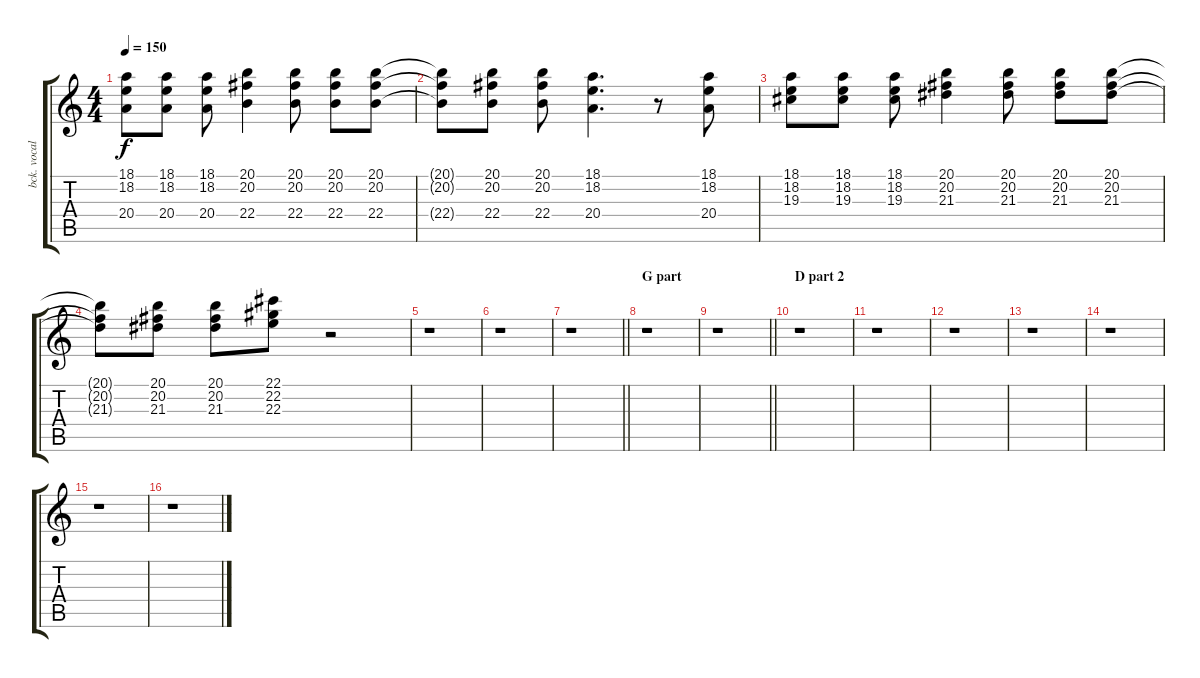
\track ("bck. vocal" "bck. vocal") {instrument flute}
\staff {score tabs}
\tuning (Eb4 Bb3 Gb3 Db3 Ab2 Eb2) {hide}
\ts (4 4)
\tempo 150
\clef g2
\ks c
(18.1 18.2 20.4).8{dy f} (18.1 18.2 20.4).8 (18.1 18.2 20.4).8 (20.1 20.2 22.4).4 (20.1 20.2 22.4).8 (20.1 20.2 22.4).8 (20.1 20.2 22.4).8 |
(20.1{t} 20.2{t} 22.4{t}).8 (20.1 20.2 22.4).8 (20.1 20.2 22.4).8 (18.1 18.2 20.4).4{d} r.8 (18.1 18.2 20.4).8 |
(18.1 18.2 19.3).8 (18.1 18.2 19.3).8 (18.1 18.2 19.3).8 (20.1 20.2 21.3).4 (20.1 20.2 21.3).8 (20.1 20.2 21.3).8 (20.1 20.2 21.3).8 |
(20.1{t} 20.2{t} 21.3{t}).8 (20.1 20.2 21.3).8 (20.1 20.2 21.3).8 (22.1 22.2 22.3).8 r.2 |
r.1 |
r.1 |
\barLineRight lightlight
r.1 |
\section ("" "G part")
r.1 |
\barLineRight lightlight
r.1 |
\section ("" "D part 2")
r.1 |
r.1 |
r.1 |
r.1 |
r.1 |
r.1 |
r.1
